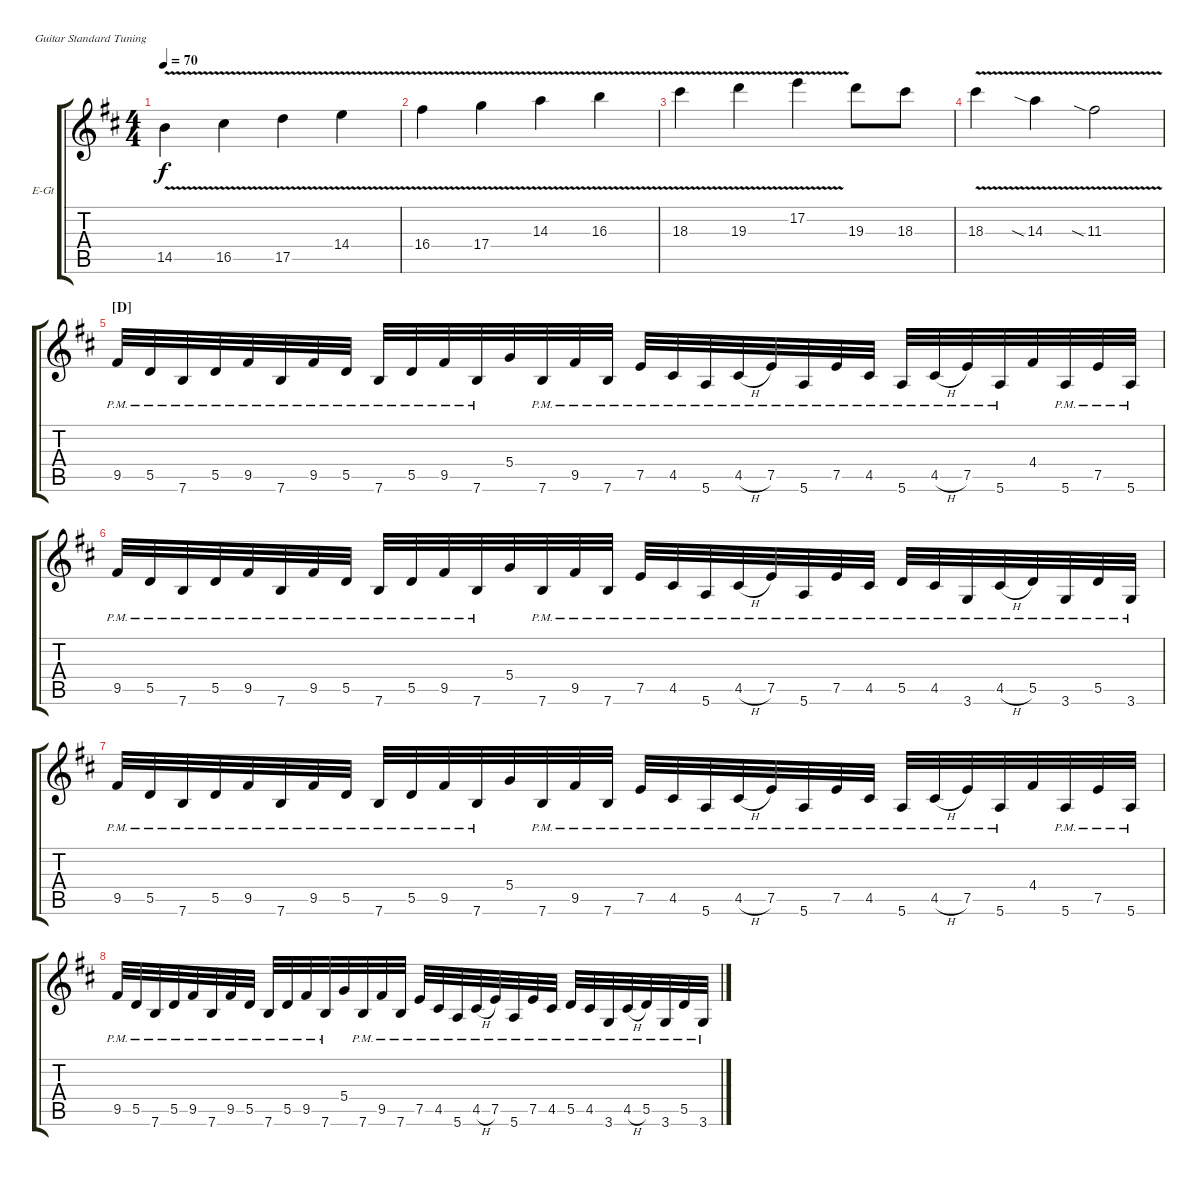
\bracketExtendMode groupsimilarinstruments
\firstSystemTrackNameOrientation horizontal
\otherSystemsTrackNameOrientation horizontal
\track ("Buckethead" "E-Gt") {instrument distortionguitar}
\staff {score tabs}
\tuning (E4 B3 G3 D3 A2 E2)
\ts (4 4)
\tempo 70
\clef g2
\ks bminor
14.5{v}.4{dy f} 16.5{v}.4 17.5{v}.4 14.4{v}.4 |
16.4{v}.4 17.4{v}.4 14.3{v}.4 16.3{v}.4 |
18.3{v}.4 19.3{v}.4 17.2{v}.4 19.3.8 18.3.8 |
18.3{v}.4 14.3{v sia}.4 11.3{v sia}.2 |
\section ("D" "")
9.5{pm}.32 5.5{pm}.32 7.6{pm}.32 5.5{pm}.32 9.5{pm}.32 7.6{pm}.32 9.5{pm}.32 5.5{pm}.32 7.6{pm}.32 5.5{pm}.32 9.5{pm}.32 7.6{pm}.32 5.4.32 7.6{pm}.32 9.5{pm}.32 7.6{pm}.32 7.5{pm}.32 4.5{pm}.32 5.6{pm}.32 4.5{h pm}.32 7.5{pm}.32 5.6{pm}.32 7.5{pm}.32 4.5{pm}.32 5.6{pm}.32 4.5{h pm}.32 7.5{pm}.32 5.6{pm}.32 4.4.32 5.6{pm}.32 7.5{pm}.32 5.6{pm}.32 |
9.5{pm}.32 5.5{pm}.32 7.6{pm}.32 5.5{pm}.32 9.5{pm}.32 7.6{pm}.32 9.5{pm}.32 5.5{pm}.32 7.6{pm}.32 5.5{pm}.32 9.5{pm}.32 7.6{pm}.32 5.4.32 7.6{pm}.32 9.5{pm}.32 7.6{pm}.32 7.5{pm}.32 4.5{pm}.32 5.6{pm}.32 4.5{h pm}.32 7.5{pm}.32 5.6{pm}.32 7.5{pm}.32 4.5{pm}.32 5.5{pm}.32 4.5{pm}.32 3.6{pm}.32 4.5{h pm}.32 5.5{pm}.32 3.6{pm}.32 5.5{pm}.32 3.6{pm}.32 |
9.5{pm}.32 5.5{pm}.32 7.6{pm}.32 5.5{pm}.32 9.5{pm}.32 7.6{pm}.32 9.5{pm}.32 5.5{pm}.32 7.6{pm}.32 5.5{pm}.32 9.5{pm}.32 7.6{pm}.32 5.4.32 7.6{pm}.32 9.5{pm}.32 7.6{pm}.32 7.5{pm}.32 4.5{pm}.32 5.6{pm}.32 4.5{h pm}.32 7.5{pm}.32 5.6{pm}.32 7.5{pm}.32 4.5{pm}.32 5.6{pm}.32 4.5{h pm}.32 7.5{pm}.32 5.6{pm}.32 4.4.32 5.6{pm}.32 7.5{pm}.32 5.6{pm}.32 |
9.5{pm}.32 5.5{pm}.32 7.6{pm}.32 5.5{pm}.32 9.5{pm}.32 7.6{pm}.32 9.5{pm}.32 5.5{pm}.32 7.6{pm}.32 5.5{pm}.32 9.5{pm}.32 7.6{pm}.32 5.4.32 7.6{pm}.32 9.5{pm}.32 7.6{pm}.32 7.5{pm}.32 4.5{pm}.32 5.6{pm}.32 4.5{h pm}.32 7.5{pm}.32 5.6{pm}.32 7.5{pm}.32 4.5{pm}.32 5.5{pm}.32 4.5{pm}.32 3.6{pm}.32 4.5{h pm}.32 5.5{pm}.32 3.6{pm}.32 5.5{pm}.32 3.6{pm}.32
